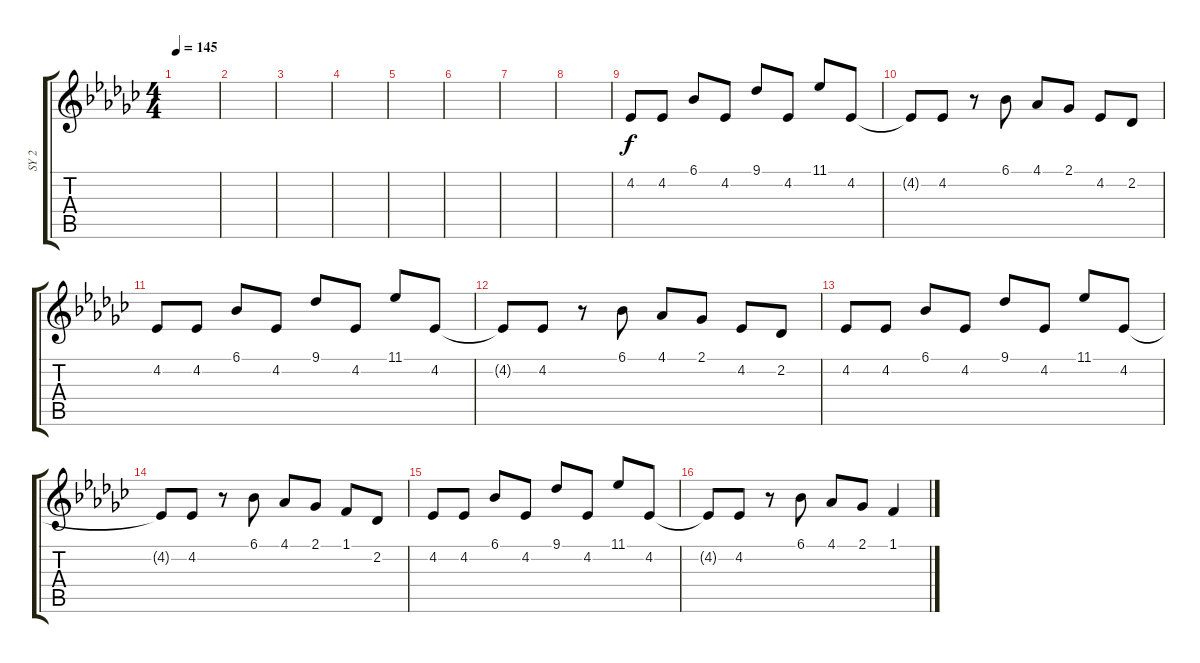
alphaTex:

\track ("SY 2" "SY 2") {instrument lead1square}
\staff {score tabs}
\tuning (E4 B3 G3 D3 A2 E2) {hide}
\ts (4 4)
\tempo 145
\clef g2
\ks ebminor
|
|
|
|
|
|
|
|
4.2.8 4.2.8 6.1.8 4.2.8 9.1.8 4.2.8 11.1.8 4.2.8 |
4.2{t}.8 4.2.8 r.8 6.1.8 4.1.8 2.1.8 4.2.8 2.2.8 |
4.2.8 4.2.8 6.1.8 4.2.8 9.1.8 4.2.8 11.1.8 4.2.8 |
4.2{t}.8 4.2.8 r.8 6.1.8 4.1.8 2.1.8 4.2.8 2.2.8 |
4.2.8 4.2.8 6.1.8 4.2.8 9.1.8 4.2.8 11.1.8 4.2.8 |
4.2{t}.8 4.2.8 r.8 6.1.8 4.1.8 2.1.8 1.1.8 2.2.8 |
4.2.8 4.2.8 6.1.8 4.2.8 9.1.8 4.2.8 11.1.8 4.2.8 |
4.2{t}.8 4.2.8 r.8 6.1.8 4.1.8 2.1.8 1.1.4
